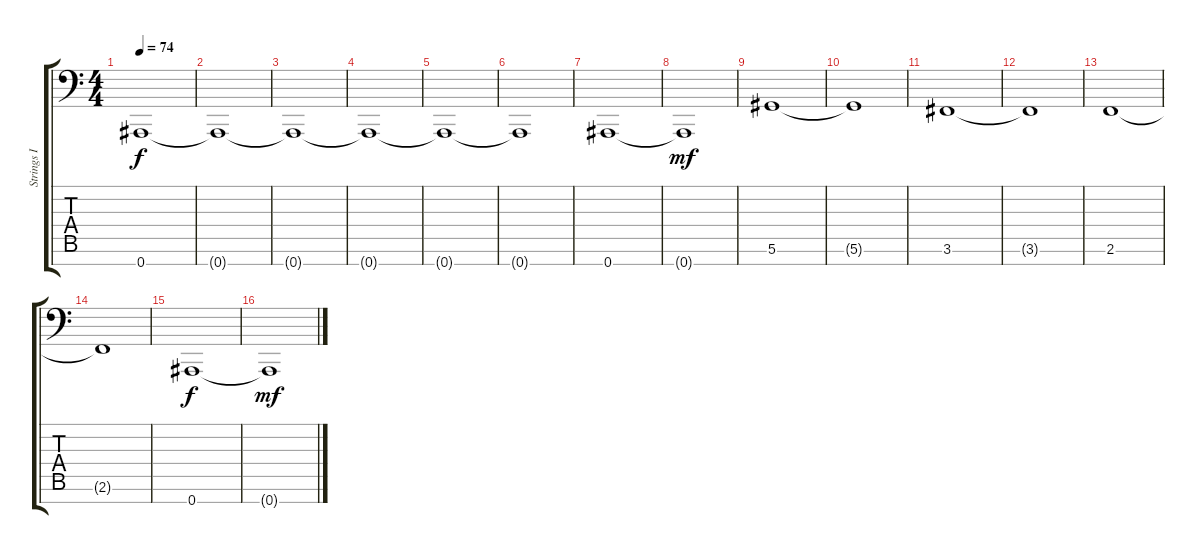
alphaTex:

\track ("Strings I" "Strings I") {instrument stringensemble1}
\staff {score tabs}
\tuning (Eb4 Bb3 Gb3 Db3 Ab2 Eb2 Bb1) {hide}
\ts (4 4)
\tempo 74
\clef f4
\ks c
0.7{t}.1{dy f} |
0.7{t}.1 |
0.7{t}.1 |
0.7{t}.1 |
0.7{t}.1 |
0.7{t}.1 |
0.7.1 |
0.7{t}.1{dy mf} |
5.6.1 |
5.6{t}.1 |
3.6.1 |
3.6{t}.1 |
2.6.1 |
2.6{t}.1 |
0.7.1{dy f} |
0.7{t}.1{dy mf}
